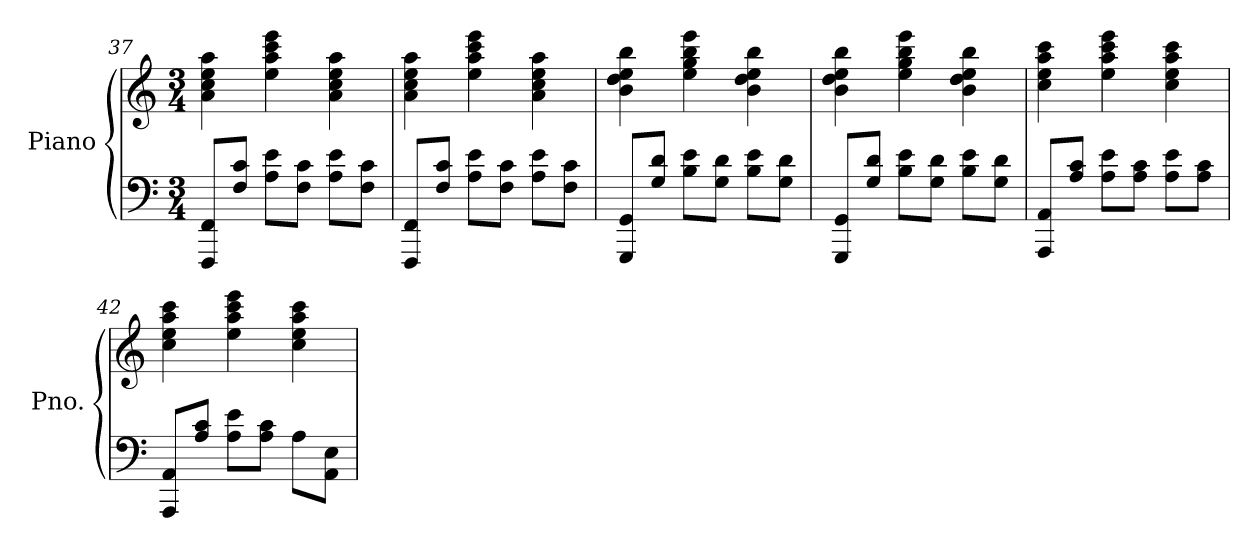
**kern	**kern
*part1	*part1
*staff2	*staff1
*I"Piano	*
*I'Pno.	*
!!LO:LB:g=z
*clefF4	*clefG2
*k[]	*k[]
*M3/4	*M3/4
=37	=37
8FFF/ 8FF/L	4a\ 4cc\ 4ee\ 4aa\
8F/ 8c/J	.
8A\ 8e\L	4ee\ 4aa\ 4ccc\ 4eee\
8F\ 8c\J	.
8A\ 8e\L	4a\ 4cc\ 4ee\ 4aa\
8F\ 8c\J	.
=38	=38
8FFF/ 8FF/L	4a\ 4cc\ 4ee\ 4aa\
8F/ 8c/J	.
8A\ 8e\L	4ee\ 4aa\ 4ccc\ 4eee\
8F\ 8c\J	.
8A\ 8e\L	4a\ 4cc\ 4ee\ 4aa\
8F\ 8c\J	.
=39	=39
8GGG/ 8GG/L	4b\ 4dd\ 4ee\ 4bb\
8G/ 8d/J	.
8B\ 8e\L	4ee\ 4gg\ 4bb\ 4eee\
8G\ 8d\J	.
8B\ 8e\L	4b\ 4dd\ 4ee\ 4bb\
8G\ 8d\J	.
!!LO:LB:g=z
=40	=40
8GGG/ 8GG/L	4b\ 4dd\ 4ee\ 4bb\
8G/ 8d/J	.
8B\ 8e\L	4ee\ 4gg\ 4bb\ 4eee\
8G\ 8d\J	.
8B\ 8e\L	4b\ 4dd\ 4ee\ 4bb\
8G\ 8d\J	.
=41	=41
8AAA/ 8AA/L	4cc\ 4ee\ 4aa\ 4ccc\
8A/ 8c/J	.
8A\ 8e\L	4ee\ 4aa\ 4ccc\ 4eee\
8A\ 8c\J	.
8A\ 8e\L	4cc\ 4ee\ 4aa\ 4ccc\
8A\ 8c\J	.
=42	=42
8AAA/ 8AA/L	4cc\ 4ee\ 4aa\ 4ccc\
8A/ 8c/J	.
8A\ 8e\L	4ee\ 4aa\ 4ccc\ 4eee\
8A\ 8c\J	.
8A\L	4cc\ 4ee\ 4aa\ 4ccc\
8AA\ 8E\J	.
=	=
*-	*-
